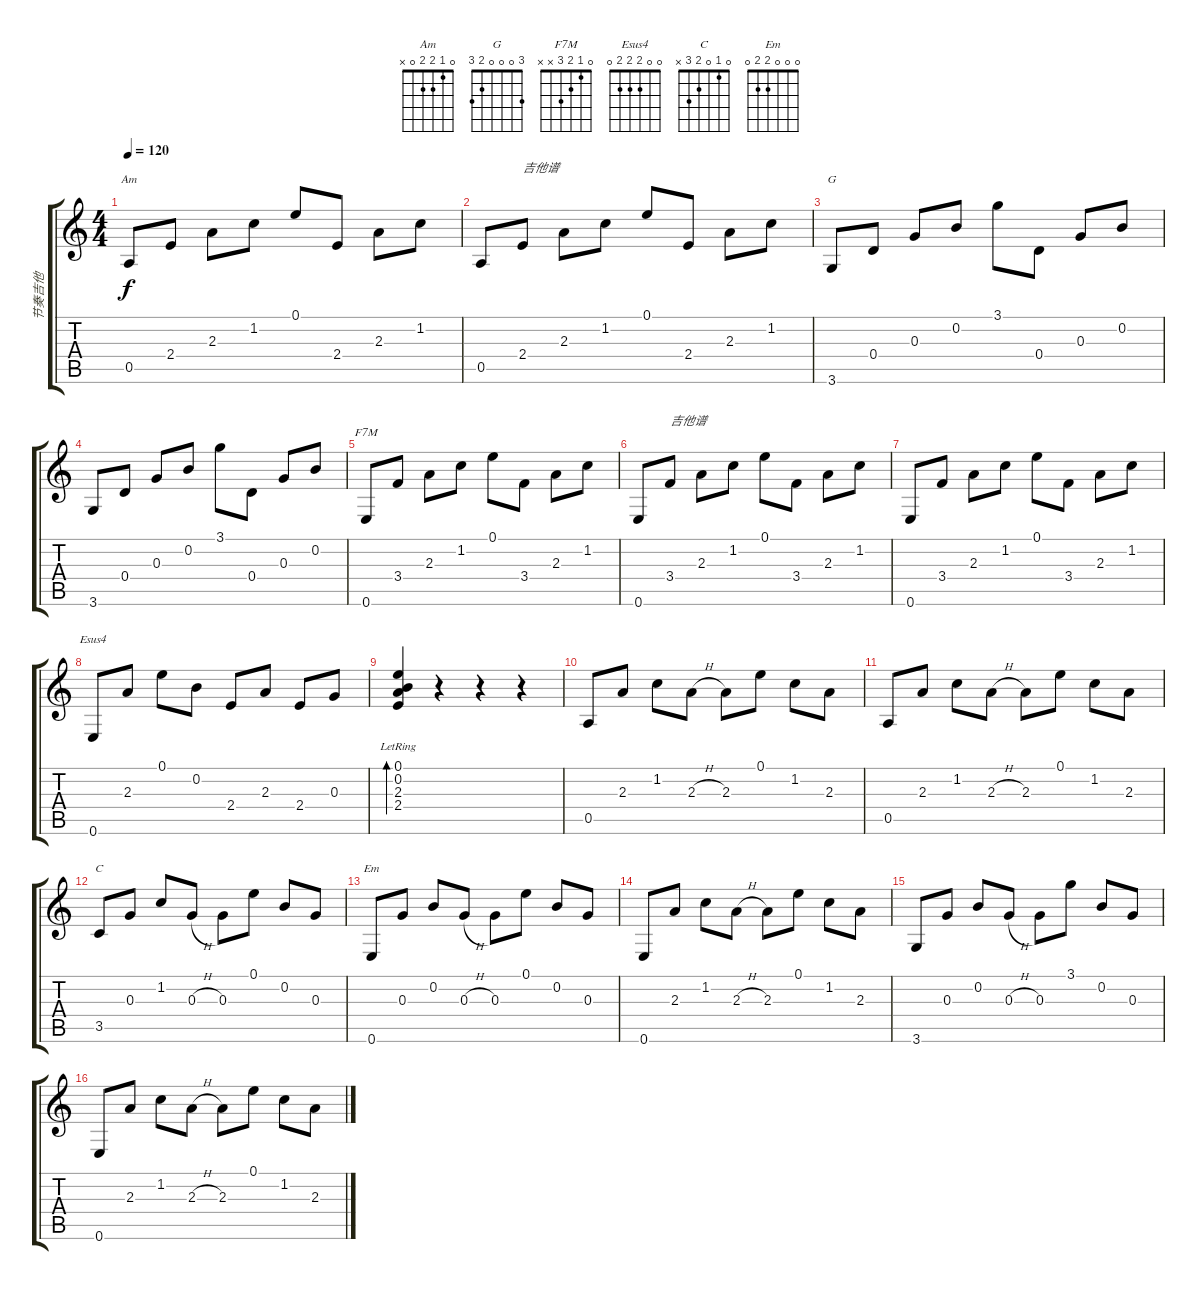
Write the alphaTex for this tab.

\track ("节奏吉他" "节奏吉他") {instrument acousticguitarsteel}
\staff {score tabs}
\tuning (E4 B3 G3 D3 A2 E2) {hide}
\chord ("Am" 0 1 2 2 0 x)
\chord ("G" 3 0 0 0 2 3)
\chord ("F7M" 0 1 2 3 x x)
\chord ("Esus4" 0 0 2 2 2 0)
\chord ("C" 0 1 0 2 3 x)
\chord ("Em" 0 0 0 2 2 0)
\ts (4 4)
\tempo 120
\clef g2
\ks c
0.5.8{ch "Am" dy f instrument acousticguitarsteel} 2.4.8 2.3.8 1.2.8 0.1.8 2.4.8 2.3.8 1.2.8 |
0.5.8 2.4.8{txt "吉他谱"} 2.3.8 1.2.8 0.1.8 2.4.8 2.3.8 1.2.8 |
3.6.8{ch "G"} 0.4.8 0.3.8 0.2.8 3.1.8 0.4.8 0.3.8 0.2.8 |
3.6.8 0.4.8 0.3.8 0.2.8 3.1.8 0.4.8 0.3.8 0.2.8 |
0.6.8{ch "F7M"} 3.4.8 2.3.8 1.2.8 0.1.8 3.4.8 2.3.8 1.2.8 |
0.6.8 3.4.8{txt "吉他谱"} 2.3.8 1.2.8 0.1.8 3.4.8 2.3.8 1.2.8 |
0.6.8 3.4.8 2.3.8 1.2.8 0.1.8 3.4.8 2.3.8 1.2.8 |
0.6.8{ch "Esus4"} 2.3.8 0.1.8 0.2.8 2.4.8 2.3.8 2.4.8 0.3.8 |
(0.1{lr} 0.2 2.3 2.4{lr}).4{bd 480} r.4 r.4 r.4 |
0.5.8 2.3.8 1.2.8 2.3{h}.8 2.3.8 0.1.8 1.2.8 2.3.8 |
0.5.8 2.3.8 1.2.8 2.3{h}.8 2.3.8 0.1.8 1.2.8 2.3.8 |
3.5.8{ch "C"} 0.3.8 1.2.8 0.3{h}.8 0.3.8 0.1.8 0.2.8 0.3.8 |
0.6.8{ch "Em"} 0.3.8 0.2.8 0.3{h}.8 0.3.8 0.1.8 0.2.8 0.3.8 |
0.6.8 2.3.8 1.2.8 2.3{h}.8 2.3.8 0.1.8 1.2.8 2.3.8 |
3.6.8 0.3.8 0.2.8 0.3{h}.8 0.3.8 3.1.8 0.2.8 0.3.8 |
0.6.8 2.3.8 1.2.8 2.3{h}.8 2.3.8 0.1.8 1.2.8 2.3.8
